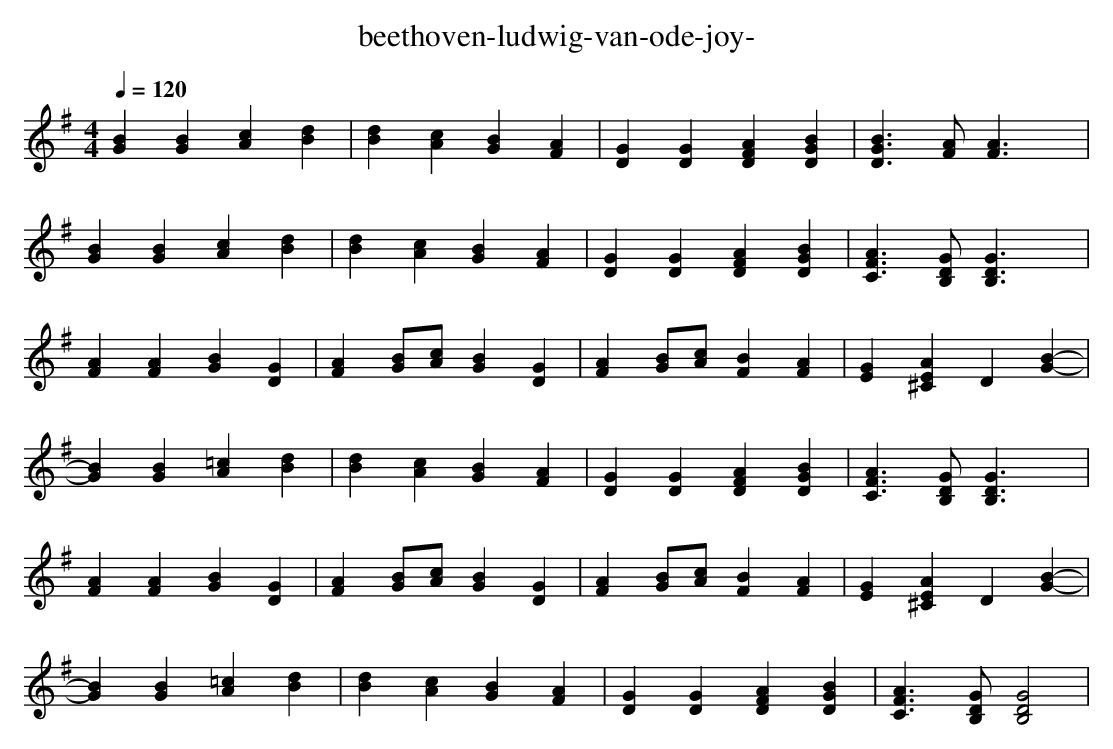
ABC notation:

X:1
T:beethoven-ludwig-van-ode-joy-
M: 4/4
L: 1/8
Q:1/4=120
K:G % 1 sharps
V:1
[B2G2] [B2G2] [c2A2] [d2B2]| \
[d2B2] [c2A2] [B2G2] [A2F2]| \
[G2D2] [G2D2] [A2F2D2] [B2G2D2]| \
[B3G3D3][AF] [A3F3]x|
[B2G2] [B2G2] [c2A2] [d2B2]| \
[d2B2] [c2A2] [B2G2] [A2F2]| \
[G2D2] [G2D2] [A2F2D2] [B2G2D2]| \
[A3F3C3][GDB,] [G3D3B,3]x|
[A2F2] [A2F2] [B2G2] [G2D2]| \
[A2F2] [BG][cA] [B2G2] [G2D2]| \
[A2F2] [BG][cA] [B2F2] [A2F2]| \
[G2E2] [A2E2^C2] D2 [B2-G2-]|
[B2G2] [B2G2] [=c2A2] [d2B2]| \
[d2B2] [c2A2] [B2G2] [A2F2]| \
[G2D2] [G2D2] [A2F2D2] [B2G2D2]| \
[A3F3C3][GDB,] [G3D3B,3]x|
[A2F2] [A2F2] [B2G2] [G2D2]| \
[A2F2] [BG][cA] [B2G2] [G2D2]| \
[A2F2] [BG][cA] [B2F2] [A2F2]| \
[G2E2] [A2E2^C2] D2 [B2-G2-]|
[B2G2] [B2G2] [=c2A2] [d2B2]| \
[d2B2] [c2A2] [B2G2] [A2F2]| \
[G2D2] [G2D2] [A2F2D2] [B2G2D2]| \
[A3F3C3][GDB,] [G4D4B,4]|
